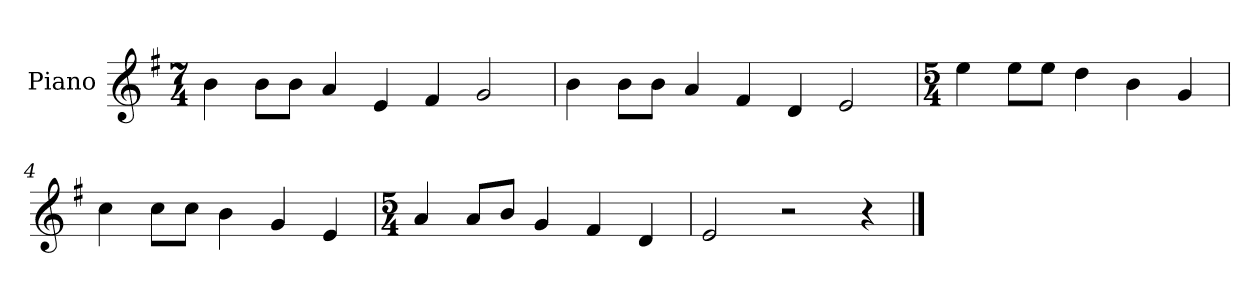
**kern
*part1
*staff1
*I"Piano
*I'Pno
*clefG2
*k[f#]
*e:
*M7/4
=1
4b\
8b\L
8b\J
4a/
4e/
4f#/
2g/
=2
4b\
8b\L
8b\J
4a/
4f#/
4d/
2e/
=3
*M5/4
4ee\
8ee\L
8ee\J
4dd\
4b\
4g/
=4
4cc\
8cc\L
8cc\J
4b\
4g/
4e/
=5
*M5/4
4a/
8a/L
8b/J
4g/
4f#/
4d/
=6
2e/
2r
4r
==
*-
